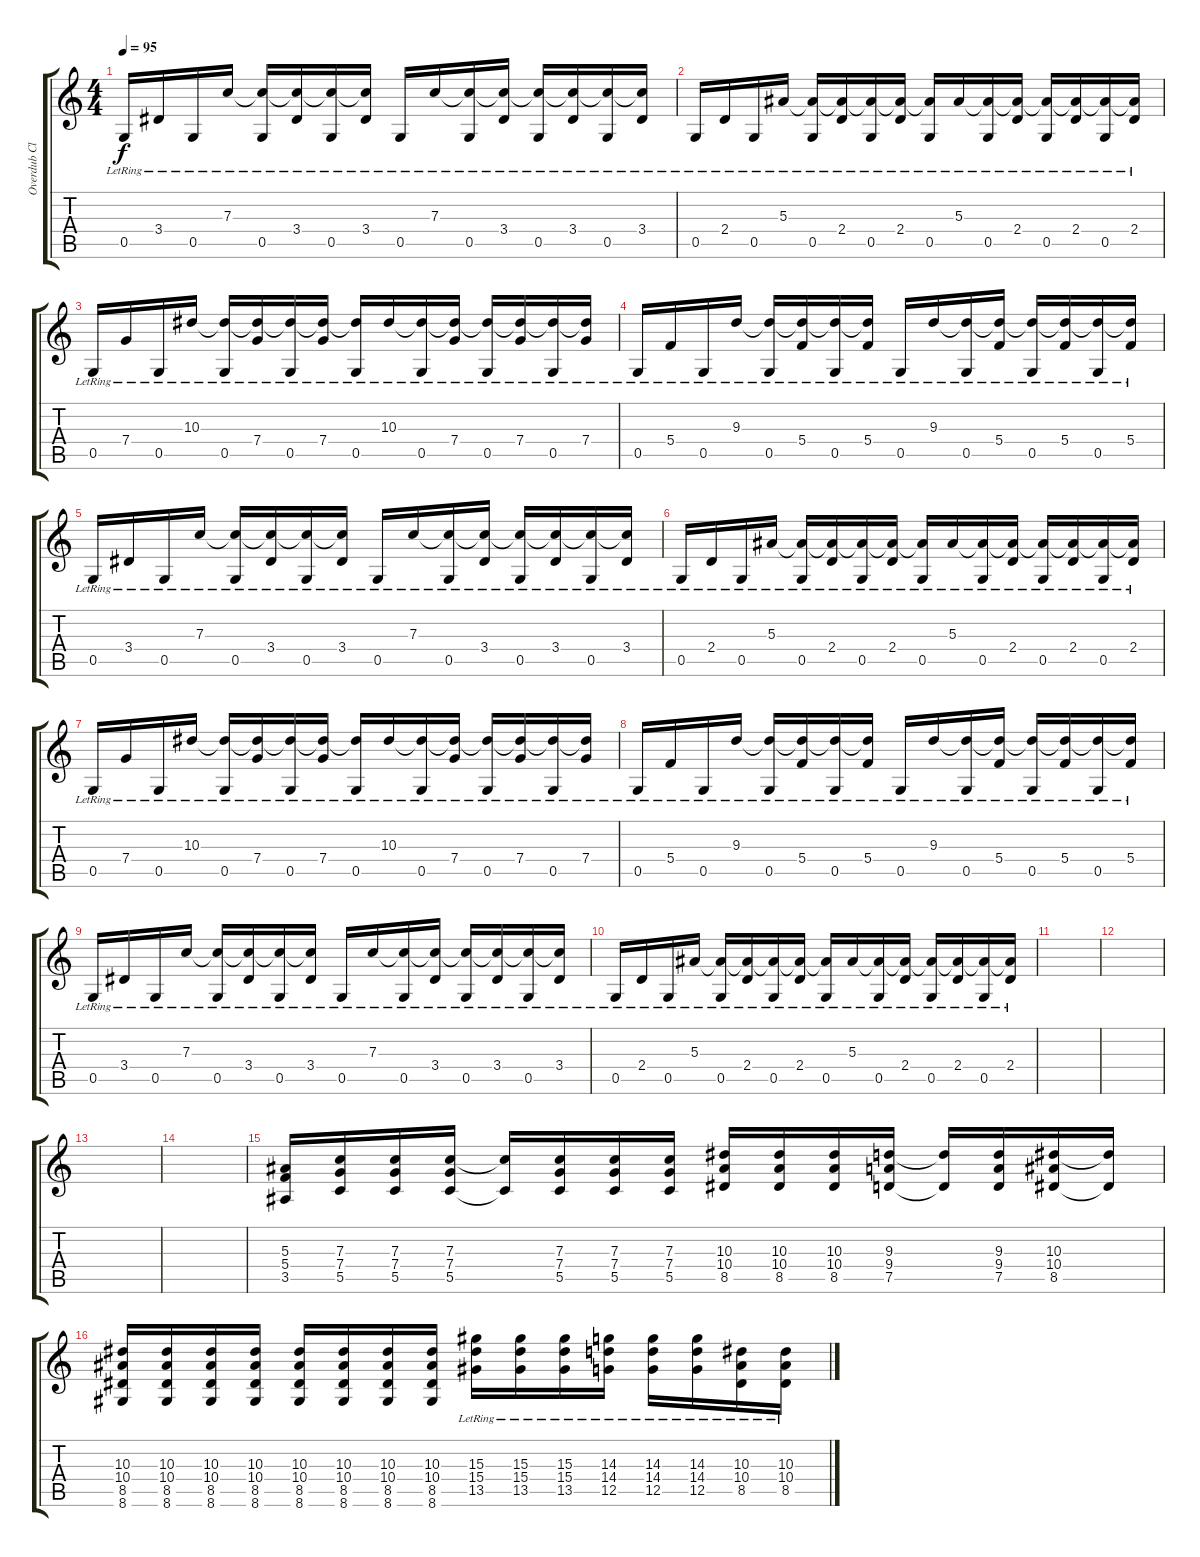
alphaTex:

\track ("Overdub Clean 2" "Overdub Cl") {instrument electricguitarclean}
\staff {score tabs}
\tuning (D4 A3 F3 C3 G2 C2) {hide}
\ts (4 4)
\tempo 95
\clef g2
\ks c
0.5{lr}.16{dy f} 3.4{lr}.16 0.5{lr}.16 7.3{lr}.16 (7.3{t} 0.5{lr}).16 (7.3{t} 3.4{lr}).16 (7.3{t} 0.5{lr}).16 (7.3{t} 3.4{lr}).16 0.5{lr}.16 7.3{lr}.16 (7.3{t} 0.5{lr}).16 (7.3{t} 3.4{lr}).16 (7.3{t} 0.5{lr}).16 (7.3{t} 3.4{lr}).16 (7.3{t} 0.5{lr}).16 (7.3{t} 3.4{lr}).16 |
0.5{lr}.16 2.4{lr}.16 0.5{lr}.16 5.3{lr}.16 (5.3{t} 0.5{lr}).16 (5.3{t} 2.4{lr}).16 (5.3{t} 0.5{lr}).16 (5.3{t} 2.4{lr}).16 (5.3{t} 0.5{lr}).16 5.3{lr}.16 (5.3{t} 0.5{lr}).16 (5.3{t} 2.4{lr}).16 (5.3{t} 0.5{lr}).16 (5.3{t} 2.4{lr}).16 (5.3{t} 0.5{lr}).16 (5.3{t} 2.4{lr}).16 |
0.5{lr}.16 7.4{lr}.16 0.5{lr}.16 10.3{lr}.16 (10.3{t} 0.5{lr}).16 (10.3{t} 7.4{lr}).16 (10.3{t} 0.5{lr}).16 (10.3{t} 7.4{lr}).16 (10.3{t} 0.5{lr}).16 10.3{lr}.16 (10.3{t} 0.5{lr}).16 (10.3{t} 7.4{lr}).16 (10.3{t} 0.5{lr}).16 (10.3{t} 7.4{lr}).16 (10.3{t} 0.5{lr}).16 (10.3{t} 7.4{lr}).16 |
0.5{lr}.16 5.4{lr}.16 0.5{lr}.16 9.3{lr}.16 (9.3{t} 0.5{lr}).16 (9.3{t} 5.4{lr}).16 (9.3{t} 0.5{lr}).16 (9.3{t} 5.4{lr}).16 0.5{lr}.16 9.3{lr}.16 (9.3{t} 0.5{lr}).16 (9.3{t} 5.4{lr}).16 (9.3{t} 0.5{lr}).16 (9.3{t} 5.4{lr}).16 (9.3{t} 0.5{lr}).16 (9.3{t} 5.4{lr}).16 |
0.5{lr}.16 3.4{lr}.16 0.5{lr}.16 7.3{lr}.16 (7.3{t} 0.5{lr}).16 (7.3{t} 3.4{lr}).16 (7.3{t} 0.5{lr}).16 (7.3{t} 3.4{lr}).16 0.5{lr}.16 7.3{lr}.16 (7.3{t} 0.5{lr}).16 (7.3{t} 3.4{lr}).16 (7.3{t} 0.5{lr}).16 (7.3{t} 3.4{lr}).16 (7.3{t} 0.5{lr}).16 (7.3{t} 3.4{lr}).16 |
0.5{lr}.16 2.4{lr}.16 0.5{lr}.16 5.3{lr}.16 (5.3{t} 0.5{lr}).16 (5.3{t} 2.4{lr}).16 (5.3{t} 0.5{lr}).16 (5.3{t} 2.4{lr}).16 (5.3{t} 0.5{lr}).16 5.3{lr}.16 (5.3{t} 0.5{lr}).16 (5.3{t} 2.4{lr}).16 (5.3{t} 0.5{lr}).16 (5.3{t} 2.4{lr}).16 (5.3{t} 0.5{lr}).16 (5.3{t} 2.4{lr}).16 |
0.5{lr}.16 7.4{lr}.16 0.5{lr}.16 10.3{lr}.16 (10.3{t} 0.5{lr}).16 (10.3{t} 7.4{lr}).16 (10.3{t} 0.5{lr}).16 (10.3{t} 7.4{lr}).16 (10.3{t} 0.5{lr}).16 10.3{lr}.16 (10.3{t} 0.5{lr}).16 (10.3{t} 7.4{lr}).16 (10.3{t} 0.5{lr}).16 (10.3{t} 7.4{lr}).16 (10.3{t} 0.5{lr}).16 (10.3{t} 7.4{lr}).16 |
0.5{lr}.16 5.4{lr}.16 0.5{lr}.16 9.3{lr}.16 (9.3{t} 0.5{lr}).16 (9.3{t} 5.4{lr}).16 (9.3{t} 0.5{lr}).16 (9.3{t} 5.4{lr}).16 0.5{lr}.16 9.3{lr}.16 (9.3{t} 0.5{lr}).16 (9.3{t} 5.4{lr}).16 (9.3{t} 0.5{lr}).16 (9.3{t} 5.4{lr}).16 (9.3{t} 0.5{lr}).16 (9.3{t} 5.4{lr}).16 |
0.5{lr}.16 3.4{lr}.16 0.5{lr}.16 7.3{lr}.16 (7.3{t} 0.5{lr}).16 (7.3{t} 3.4{lr}).16 (7.3{t} 0.5{lr}).16 (7.3{t} 3.4{lr}).16 0.5{lr}.16 7.3{lr}.16 (7.3{t} 0.5{lr}).16 (7.3{t} 3.4{lr}).16 (7.3{t} 0.5{lr}).16 (7.3{t} 3.4{lr}).16 (7.3{t} 0.5{lr}).16 (7.3{t} 3.4{lr}).16 |
0.5{lr}.16 2.4{lr}.16 0.5{lr}.16 5.3{lr}.16 (5.3{t} 0.5{lr}).16 (5.3{t} 2.4{lr}).16 (5.3{t} 0.5{lr}).16 (5.3{t} 2.4{lr}).16 (5.3{t} 0.5{lr}).16 5.3{lr}.16 (5.3{t} 0.5{lr}).16 (5.3{t} 2.4{lr}).16 (5.3{t} 0.5{lr}).16 (5.3{t} 2.4{lr}).16 (5.3{t} 0.5{lr}).16 (5.3{t} 2.4{lr}).16 |
|
|
|
|
(5.3 5.4 3.5).16 (7.3 7.4 5.5).16 (7.3 7.4 5.5).16 (7.3 7.4 5.5).16 (7.3{t} 5.5{t}).16 (7.3 7.4 5.5).16 (7.3 7.4 5.5).16 (7.3 7.4 5.5).16 (10.3 10.4 8.5).16 (10.3 10.4 8.5).16 (10.3 10.4 8.5).16 (9.3 9.4 7.5).16 (9.3{t} 7.5{t}).16 (9.3 9.4 7.5).16 (10.3 10.4 8.5).16 (10.3{t} 8.5{t}).16 |
(10.3 10.4 8.5 8.6).16 (10.3 10.4 8.5 8.6).16 (10.3 10.4 8.5 8.6).16 (10.3 10.4 8.5 8.6).16 (10.3 10.4 8.5 8.6).16 (10.3 10.4 8.5 8.6).16 (10.3 10.4 8.5 8.6).16 (10.3 10.4 8.5 8.6).16 (15.3{lr} 15.4 13.5{lr}).16 (15.3{lr} 15.4 13.5{lr}).16 (15.3{lr} 15.4 13.5{lr}).16 (14.3{lr} 14.4 12.5{lr}).16 (14.3{lr} 14.4 12.5{lr}).16 (14.3{lr} 14.4 12.5{lr}).16 (10.3{lr} 10.4 8.5{lr}).16 (10.3{lr} 10.4 8.5{lr}).16
